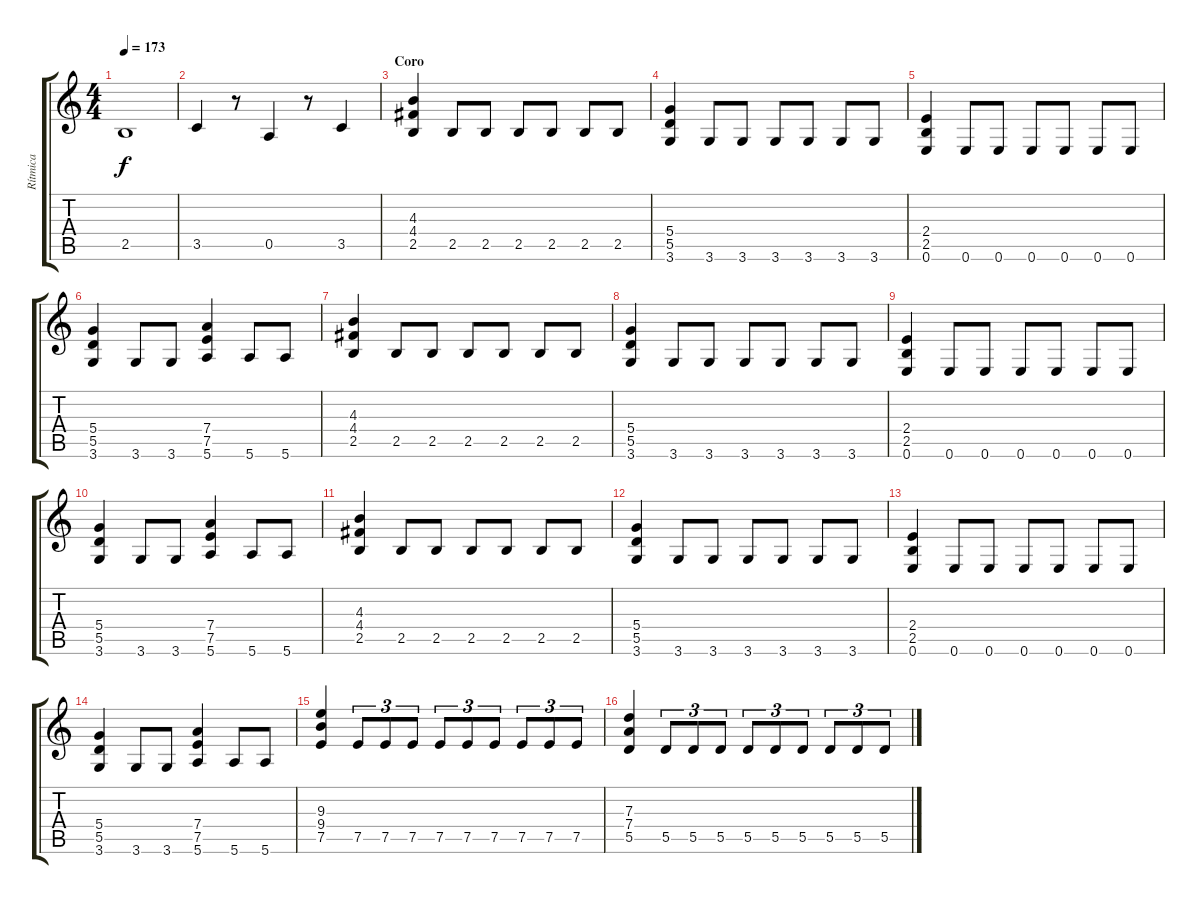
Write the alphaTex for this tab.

\track ("Rítmica" "Rítmica") {instrument distortionguitar}
\staff {score tabs}
\tuning (E4 B3 G3 D3 A2 E2) {hide}
\ts (4 4)
\tempo 173
\clef g2
\ks c
2.5.1{dy f} |
3.5.4 r.8 0.5.4 r.8 3.5.4 |
\section ("" "Coro")
(4.3 4.4 2.5).4 2.5.8 2.5.8 2.5.8 2.5.8 2.5.8 2.5.8 |
(5.4 5.5 3.6).4 3.6.8 3.6.8 3.6.8 3.6.8 3.6.8 3.6.8 |
(2.4 2.5 0.6).4 0.6.8 0.6.8 0.6.8 0.6.8 0.6.8 0.6.8 |
(5.4 5.5 3.6).4 3.6.8 3.6.8 (7.4 7.5 5.6).4 5.6.8 5.6.8 |
(4.3 4.4 2.5).4 2.5.8 2.5.8 2.5.8 2.5.8 2.5.8 2.5.8 |
(5.4 5.5 3.6).4 3.6.8 3.6.8 3.6.8 3.6.8 3.6.8 3.6.8 |
(2.4 2.5 0.6).4 0.6.8 0.6.8 0.6.8 0.6.8 0.6.8 0.6.8 |
(5.4 5.5 3.6).4 3.6.8 3.6.8 (7.4 7.5 5.6).4 5.6.8 5.6.8 |
(4.3 4.4 2.5).4 2.5.8 2.5.8 2.5.8 2.5.8 2.5.8 2.5.8 |
(5.4 5.5 3.6).4 3.6.8 3.6.8 3.6.8 3.6.8 3.6.8 3.6.8 |
(2.4 2.5 0.6).4 0.6.8 0.6.8 0.6.8 0.6.8 0.6.8 0.6.8 |
(5.4 5.5 3.6).4 3.6.8 3.6.8 (7.4 7.5 5.6).4 5.6.8 5.6.8 |
(9.3 9.4 7.5).4 7.5.8{tu (3 2)} 7.5.8{tu (3 2)} 7.5.8{tu (3 2)} 7.5.8{tu (3 2)} 7.5.8{tu (3 2)} 7.5.8{tu (3 2)} 7.5.8{tu (3 2)} 7.5.8{tu (3 2)} 7.5.8{tu (3 2)} |
(7.3 7.4 5.5).4 5.5.8{tu (3 2)} 5.5.8{tu (3 2)} 5.5.8{tu (3 2)} 5.5.8{tu (3 2)} 5.5.8{tu (3 2)} 5.5.8{tu (3 2)} 5.5.8{tu (3 2)} 5.5.8{tu (3 2)} 5.5.8{tu (3 2)}
